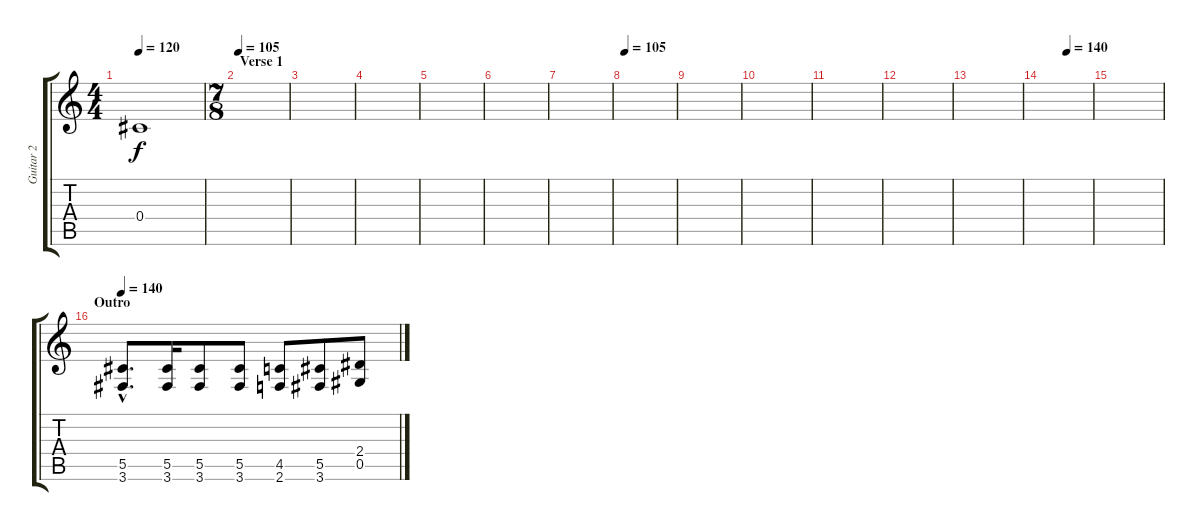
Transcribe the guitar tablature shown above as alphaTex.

\track ("Guitar 2" "Guitar 2") {instrument overdrivenguitar}
\staff {score tabs}
\tuning (Eb4 Bb3 Gb3 Db3 Ab2 Eb2) {hide}
\ts (4 4)
\tempo 120
\clef g2
\ks c
0.4{t}.1{dy f} |
\ts (7 8)
\section ("" "Verse 1")
\tempo 105
|
|
|
|
|
|
\tempo 105
|
|
|
|
|
|
\tempo (140 0.5)
|
|
\section ("" "Outro")
\tempo 145
\tempo 140
(5.5{hac} 3.6{hac}).8{d volume 16} (5.5 3.6).16 (5.5 3.6).8 (5.5 3.6).8 (4.5 2.6).8 (5.5 3.6).8 (2.4 0.5).8
